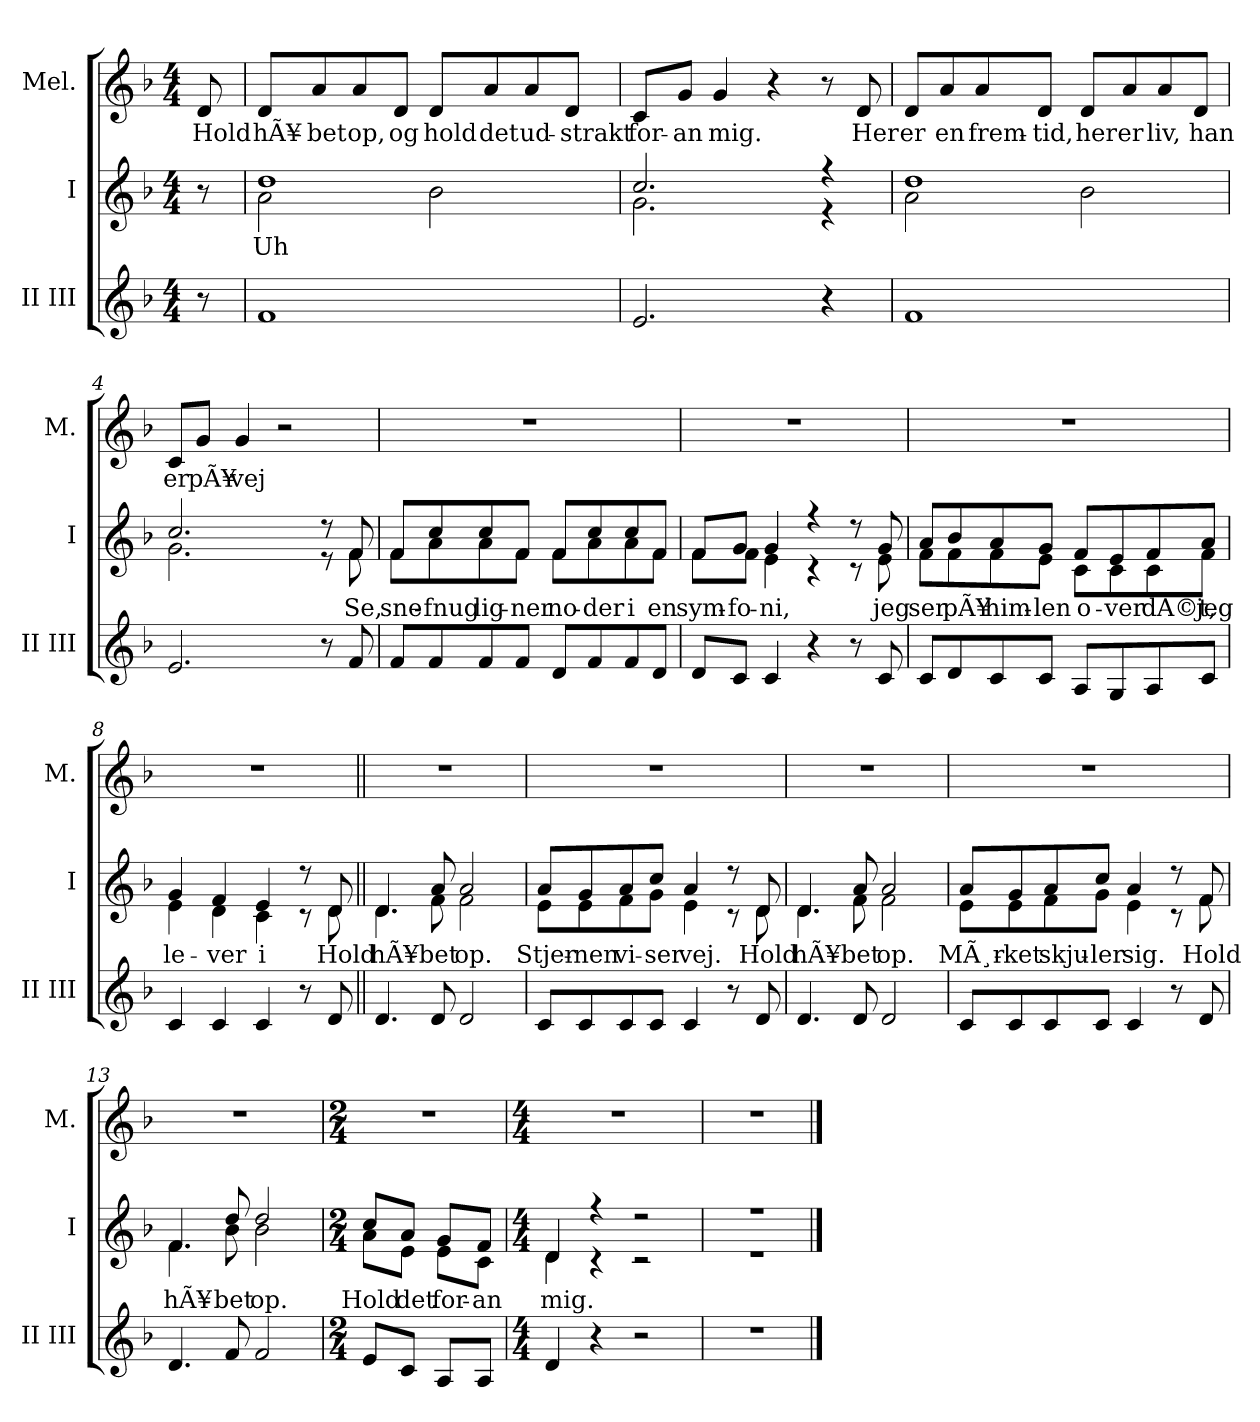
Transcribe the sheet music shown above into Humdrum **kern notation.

**kern	**kern	**text	**kern	**text
*part3	*part2	*part2	*part1	*part1
*staff3	*staff2	*staff2	*staff1	*staff1
*I"II III	*I"I	*	*I"Mel.	*
*I'II III	*I'I	*	*I'M.	*
*clefG2	*clefG2	*	*clefG2	*
*k[b-]	*k[b-]	*	*k[b-]	*
*M4/4	*M4/4	*	*M4/4	*
=	=	=	=	=
!	!	!	!	!LO:LY:b
8r	8r	.	8d/	Hold
=1	=1	=1	=1	=1
!	!LO:TX:b:t=2.+3. vers	!	!	!
!	!	!LO:LY:b	!	!LO:LY:b
*	*^	*	*	*
1f	1dd	2a\	Uh	8d/L	hÃ¥-
!	!	!	!	!	!LO:LY:b
.	.	.	.	8a/	-bet
!	!	!	!	!	!LO:LY:b
.	.	.	.	8a/	op,
!	!	!	!	!	!LO:LY:b
.	.	.	.	8d/J	og
!	!	!	!	!	!LO:LY:b
.	.	2b-\	.	8d/L	hold
!	!	!	!	!	!LO:LY:b
.	.	.	.	8a/	det
!	!	!	!	!	!LO:LY:b
.	.	.	.	8a/	ud-
!	!	!	!	!	!LO:LY:b
.	.	.	.	8d/J	-strakt
=2	=2	=2	=2	=2	=2
!	!	!	!	!	!LO:LY:b
2.e/	2.cc/	2.g\	.	8c/L	for-
!	!	!	!	!	!LO:LY:b
.	.	.	.	8g/J	-an
!	!	!	!	!	!LO:LY:b
.	.	.	.	4g/	mig.
.	.	.	.	4r	.
4r	4r	4r	.	8r	.
!	!	!	!	!	!LO:LY:b
.	.	.	.	8d/	Her
!!LO:LB:g=z
=3	=3	=3	=3	=3	=3
!	!	!	!	!	!LO:LY:b
1f	1dd	2a\	.	8d/L	er
!	!	!	!	!	!LO:LY:b
.	.	.	.	8a/	en
!	!	!	!	!	!LO:LY:b
.	.	.	.	8a/	frem-
!	!	!	!	!	!LO:LY:b
.	.	.	.	8d/J	-tid,
!	!	!	!	!	!LO:LY:b
.	.	2b-\	.	8d/L	her
!	!	!	!	!	!LO:LY:b
.	.	.	.	8a/	er
!	!	!	!	!	!LO:LY:b
.	.	.	.	8a/	liv,
!	!	!	!	!	!LO:LY:b
.	.	.	.	8d/J	han
=4	=4	=4	=4	=4	=4
!	!	!	!	!	!LO:LY:b
2.e/	2.cc/	2.g\	.	8c/L	er
!	!	!	!	!	!LO:LY:b
.	.	.	.	8g/J	pÃ¥
!	!	!	!	!	!LO:LY:b
.	.	.	.	4g/	vej
.	.	.	.	2r	.
8r	8r	8r	.	.	.
!	!	!	!LO:LY:b	!	!
8f/	8f/	8f\	Se,	.	.
!!LO:LB:g=z
=5	=5	=5	=5	=5	=5
!	!	!	!LO:LY:b	!	!
8f/L	8f/L	8f\L	sne-	1r	.
!	!	!	!LO:LY:b	!	!
8f/	8cc/	8a\	-fnug	.	.
!	!	!	!LO:LY:b	!	!
8f/	8cc/	8a\	lig-	.	.
!	!	!	!LO:LY:b	!	!
8f/J	8f/J	8f\J	-ner	.	.
!	!	!	!LO:LY:b	!	!
8d/L	8f/L	8f\L	no-	.	.
!	!	!	!LO:LY:b	!	!
8f/	8cc/	8a\	-der	.	.
!	!	!	!LO:LY:b	!	!
8f/	8cc/	8a\	i	.	.
!	!	!	!LO:LY:b	!	!
8d/J	8f/J	8f\J	en	.	.
=6	=6	=6	=6	=6	=6
!	!	!	!LO:LY:b	!	!
8d/L	8f/L	8f\L	sym-	1r	.
!	!	!	!LO:LY:b	!	!
8c/J	8g/J	8f\J	-fo-	.	.
!	!	!	!LO:LY:b	!	!
4c/	4g/	4e\	-ni,	.	.
4r	4r	4r	.	.	.
8r	8r	8r	.	.	.
!	!	!	!LO:LY:b	!	!
8c/	8g/	8e\	jeg	.	.
!!LO:PB:g=z
=7	=7	=7	=7	=7	=7
!	!	!	!LO:LY:b	!	!
8c/L	8a/L	8f\L	ser	1r	.
!	!	!	!LO:LY:b	!	!
8d/	8b-/	8f\	pÃ¥	.	.
!	!	!	!LO:LY:b	!	!
8c/	8a/	8f\	him-	.	.
!	!	!	!LO:LY:b	!	!
8c/J	8g/J	8e\J	-len	.	.
!	!	!	!LO:LY:b	!	!
8A/L	8f/L	8c\L	o-	.	.
!	!	!	!LO:LY:b	!	!
8G/	8e/	8c\	-ver	.	.
!	!	!	!LO:LY:b	!	!
8A/	8f/	8c\	dÃ©t,	.	.
!	!	!	!LO:LY:b	!	!
8c/J	8a/J	8f\J	jeg	.	.
=8	=8	=8	=8	=8	=8
!	!	!	!LO:LY:b	!	!
4c/	4g/	4e\	le-	1r	.
!	!	!	!LO:LY:b	!	!
4c/	4f/	4d\	-ver	.	.
!	!	!	!LO:LY:b	!	!
4c/	4e/	4c\	i	.	.
8r	8r	8r	.	.	.
!	!	!	!LO:LY:b	!	!
8d/	8d/	8d\	Hold	.	.
=9||	=9||	=9||	=9||	=9||	=9||
!	!	!	!LO:LY:b	!	!
4.d/	4.d/	4.d\	hÃ¥-	1r	.
!	!	!	!LO:LY:b	!	!
8d/	8a/	8f\	-bet	.	.
!	!	!	!LO:LY:b	!	!
2d/	2a/	2f\	op.	.	.
!!LO:LB:g=z
=10	=10	=10	=10	=10	=10
!	!	!	!LO:LY:b	!	!
8c/L	8a/L	8e\L	Stjer-	1r	.
!	!	!	!LO:LY:b	!	!
8c/	8g/	8e\	-nen	.	.
!	!	!	!LO:LY:b	!	!
8c/	8a/	8f\	vi-	.	.
!	!	!	!LO:LY:b	!	!
8c/J	8cc/J	8g\J	-ser	.	.
!	!	!	!LO:LY:b	!	!
4c/	4a/	4e\	vej.	.	.
8r	8r	8r	.	.	.
!	!	!	!LO:LY:b	!	!
8d/	8d/	8d\	Hold	.	.
=11	=11	=11	=11	=11	=11
!	!	!	!LO:LY:b	!	!
4.d/	4.d/	4.d\	hÃ¥-	1r	.
!	!	!	!LO:LY:b	!	!
8d/	8a/	8f\	-bet	.	.
!	!	!	!LO:LY:b	!	!
2d/	2a/	2f\	op.	.	.
=12	=12	=12	=12	=12	=12
!	!	!	!LO:LY:b	!	!
8c/L	8a/L	8e\L	MÃ¸r-	1r	.
!	!	!	!LO:LY:b	!	!
8c/	8g/	8e\	-ket	.	.
!	!	!	!LO:LY:b	!	!
8c/	8a/	8f\	skju-	.	.
!	!	!	!LO:LY:b	!	!
8c/J	8cc/J	8g\J	-ler	.	.
!	!	!	!LO:LY:b	!	!
4c/	4a/	4e\	sig.	.	.
8r	8r	8r	.	.	.
!	!	!	!LO:LY:b	!	!
8d/	8f/	8f\	Hold	.	.
!!LO:LB:g=z
=13	=13	=13	=13	=13	=13
!	!	!	!LO:LY:b	!	!
4.d/	4.f/	4.f\	hÃ¥-	1r	.
!	!	!	!LO:LY:b	!	!
8f/	8dd/	8b-\	-bet	.	.
!	!	!	!LO:LY:b	!	!
2f/	2dd/	2b-\	op.	.	.
=14	=14	=14	=14	=14	=14
*M2/4	*M2/4	*	*	*M2/4	*
!	!	!	!LO:LY:b	!	!
8e/L	8cc/L	8a\L	Hold	2r	.
!	!	!	!LO:LY:b	!	!
8c/J	8a/J	8e\J	det	.	.
!	!	!	!LO:LY:b	!	!
8A/L	8g/L	8e\L	for-	.	.
!	!	!	!LO:LY:b	!	!
8A/J	8f/J	8c\J	-an	.	.
=15	=15	=15	=15	=15	=15
*M4/4	*M4/4	*	*	*M4/4	*
!	!	!	!LO:LY:b	!	!
4d/	4d/	4d\	mig.	1r	.
4r	4r	4r	.	.	.
2r	2r	2r	.	.	.
=16	=16	=16	=16	=16	=16
1r	1r	1r	.	1r	.
*	*v	*v	*	*	*
==	==	==	==	==
*-	*-	*-	*-	*-
